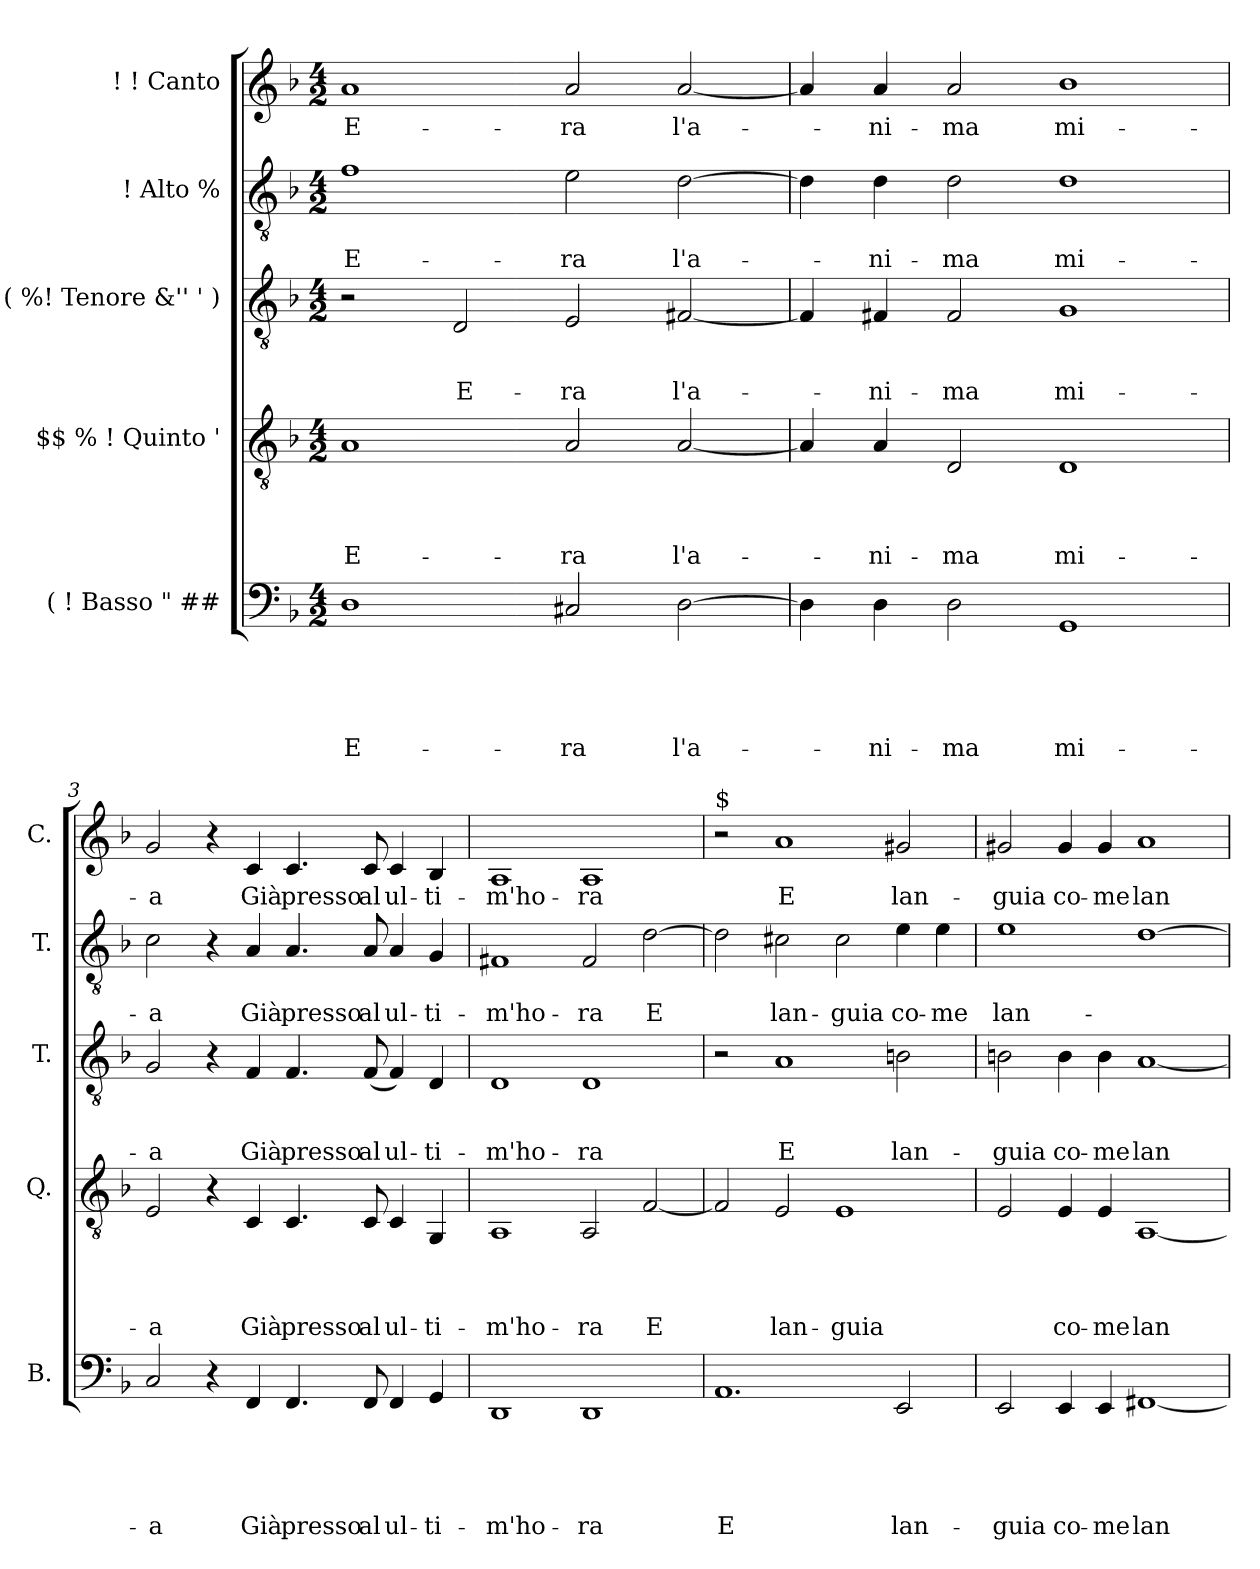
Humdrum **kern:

**kern	**text	**text	**text	**text	**text	**kern	**text	**text	**text	**text	**kern	**text	**text	**text	**kern	**text	**text	**kern	**text
*part5	*part5	*part5	*part5	*part5	*part5	*part4	*part4	*part4	*part4	*part4	*part3	*part3	*part3	*part3	*part2	*part2	*part2	*part1	*part1
*staff5	*staff5	*staff5	*staff5	*staff5	*staff5	*staff4	*staff4	*staff4	*staff4	*staff4	*staff3	*staff3	*staff3	*staff3	*staff2	*staff2	*staff2	*staff1	*staff1
*I"( ! Basso " ##	*	*	*	*	*	*I"$$ % ! Quinto '	*	*	*	*	*I"! ( %! Tenore &'' ' )	*	*	*	*I"! Alto %	*	*	*I"! ! Canto	*
*I'B.	*	*	*	*	*	*I'Q.	*	*	*	*	*I'T.	*	*	*	*I'T.	*	*	*I'C.	*
*clefF4	*	*	*	*	*	*clefGv2	*	*	*	*	*clefGv2	*	*	*	*clefGv2	*	*	*clefG2	*
*k[b-]	*	*	*	*	*	*k[b-]	*	*	*	*	*k[b-]	*	*	*	*k[b-]	*	*	*k[b-]	*
*F:	*	*	*	*	*	*F:	*	*	*	*	*F:	*	*	*	*F:	*	*	*F:	*
*M4/2	*	*	*	*	*	*M4/2	*	*	*	*	*M4/2	*	*	*	*M4/2	*	*	*M4/2	*
=1	=1	=1	=1	=1	=1	=1	=1	=1	=1	=1	=1	=1	=1	=1	=1	=1	=1	=1	=1
!	!	!	!	!	!LO:LY:b	!	!	!	!	!LO:LY:b	!	!	!	!	!	!	!LO:LY:b	!	!LO:LY:b
1D	.	.	.	.	E-	1A	.	.	.	E-	2r	.	.	.	1f	.	E-	1a	E-
!	!	!	!	!	!	!	!	!	!	!	!	!	!	!LO:LY:b	!	!	!	!	!
.	.	.	.	.	.	.	.	.	.	.	2D/	.	.	E-	.	.	.	.	.
!	!	!	!	!	!LO:LY:b	!	!	!	!	!LO:LY:b	!	!	!	!LO:LY:b	!	!	!LO:LY:b	!	!LO:LY:b
2C#X/	.	.	.	.	-ra	2A/	.	.	.	-ra	2E/	.	.	-ra	2e\	.	-ra	2a/	-ra
!	!	!	!	!	!LO:LY:b	!	!	!	!	!LO:LY:b	!	!	!	!LO:LY:b	!	!	!LO:LY:b	!	!LO:LY:b
[>2D\	.	.	.	.	l'a-	[<2A/	.	.	.	l'a-	[<2F#X/	.	.	l'a-	[>2d\	.	l'a-	[<2a/	l'a-
=2	=2	=2	=2	=2	=2	=2	=2	=2	=2	=2	=2	=2	=2	=2	=2	=2	=2	=2	=2
4D\]	.	.	.	.	.	4A/]	.	.	.	.	4F#/]	.	.	.	4d\]	.	.	4a/]	.
!	!	!	!	!	!LO:LY:b	!	!	!	!	!LO:LY:b	!	!	!	!LO:LY:b	!	!	!LO:LY:b	!	!LO:LY:b
4D\	.	.	.	.	-ni-	4A/	.	.	.	-ni-	4F#X/	.	.	-ni-	4d\	.	-ni-	4a/	-ni-
!	!	!	!	!	!LO:LY:b:rj	!	!	!	!	!LO:LY:b:rj	!	!	!	!LO:LY:b:rj	!	!	!LO:LY:b:rj	!	!LO:LY:b:rj
2D\	.	.	.	.	-ma	2D/	.	.	.	-ma	2F#/	.	.	-ma	2d\	.	-ma	2a/	-ma
!	!	!	!	!	!LO:LY:b	!	!	!	!	!LO:LY:b	!	!	!	!LO:LY:b	!	!	!LO:LY:b	!	!LO:LY:b
1GG	.	.	.	.	mi-	1D	.	.	.	mi-	1G	.	.	mi-	1d	.	mi-	1b-	mi-
=3	=3	=3	=3	=3	=3	=3	=3	=3	=3	=3	=3	=3	=3	=3	=3	=3	=3	=3	=3
!	!	!	!	!	!LO:LY:b	!	!	!	!	!LO:LY:b	!	!	!	!LO:LY:b	!	!	!LO:LY:b	!	!LO:LY:b
2C/	.	.	.	.	-a	2E/	.	.	.	-a	2G/	.	.	-a	2c\	.	-a	2g/	-a
4r	.	.	.	.	.	4r	.	.	.	.	4r	.	.	.	4r	.	.	4r	.
!	!	!	!	!	!LO:LY:b	!	!	!	!	!LO:LY:b	!	!	!	!LO:LY:b	!	!	!LO:LY:b	!	!LO:LY:b
4FF/	.	.	.	.	Già	4C/	.	.	.	Già	4F/	.	.	Già	4A/	.	Già	4c/	Già
!	!	!	!	!	!LO:LY:b	!	!	!	!	!LO:LY:b	!	!	!	!LO:LY:b	!	!	!LO:LY:b	!	!LO:LY:b
4.FF/	.	.	.	.	pres­so	4.C/	.	.	.	pres­so	4.F/	.	.	pres­so	4.A/	.	pres­so	4.c/	pres­so
!	!	!	!	!	!LO:LY:b	!	!	!	!	!LO:LY:b	!	!	!	!LO:LY:b	!	!	!LO:LY:b	!	!LO:LY:b
8FF/	.	.	.	.	al	8C/	.	.	.	al	(<8F/	.	.	al	8A/	.	al	8c/	al
!	!	!	!	!	!LO:LY:b	!	!	!	!	!LO:LY:b	!	!	!	!LO:LY:b	!	!	!LO:LY:b	!	!LO:LY:b
4FF/	.	.	.	.	ul-	4C/	.	.	.	ul-	4F/)	.	.	ul-	4A/	.	ul-	4c/	ul-
!	!	!	!	!	!LO:LY:b	!	!	!	!	!LO:LY:b	!	!	!	!LO:LY:b	!	!	!LO:LY:b	!	!LO:LY:b
4GG/	.	.	.	.	-ti-	4GG/	.	.	.	-ti-	4D/	.	.	-ti-	4G/	.	-ti-	4B-/	-ti-
=4	=4	=4	=4	=4	=4	=4	=4	=4	=4	=4	=4	=4	=4	=4	=4	=4	=4	=4	=4
!	!	!	!	!	!LO:LY:b	!	!	!	!	!LO:LY:b	!	!	!	!LO:LY:b	!	!	!LO:LY:b	!	!LO:LY:b
1DD	.	.	.	.	-m'ho-	1AA	.	.	.	-m'ho-	1D	.	.	-m'ho-	1F#X	.	-m'ho-	1A	-m'ho-
!	!	!	!	!	!LO:LY:b	!	!	!	!	!LO:LY:b	!	!	!	!LO:LY:b	!	!	!LO:LY:b	!	!LO:LY:b
1DD	.	.	.	.	-ra	2AA/	.	.	.	-ra	1D	.	.	-ra	2F#/	.	-ra	1A	-ra
!	!	!	!	!	!	!	!	!	!	!LO:LY:b	!	!	!	!	!	!	!LO:LY:b	!	!
.	.	.	.	.	.	[<2F/	.	.	.	E	.	.	.	.	[<2d\	.	E	.	.
!!LO:LB:g=z
=5	=5	=5	=5	=5	=5	=5	=5	=5	=5	=5	=5	=5	=5	=5	=5	=5	=5	=5	=5
!	!	!	!	!	!	!	!	!	!	!	!	!	!	!	!	!	!	!LO:TX:a:t=$	!
!	!	!	!	!	!LO:LY:b	!	!	!	!	!	!	!	!	!	!	!	!	!	!
1.AA	.	.	.	.	E	2F/]	.	.	.	.	2r	.	.	.	2d\]	.	.	2r	.
!	!	!	!	!	!	!	!	!	!	!LO:LY:b	!	!	!	!LO:LY:b	!	!	!LO:LY:b	!	!LO:LY:b
.	.	.	.	.	.	2E/	.	.	.	lan-	1A	.	.	E	2c#X\	.	lan-	1a	E
!	!	!	!	!	!	!	!	!	!	!LO:LY:b	!	!	!	!	!	!	!LO:LY:b	!	!
.	.	.	.	.	.	1E	.	.	.	-guia	.	.	.	.	2c#\	.	-guia	.	.
!	!	!	!	!	!LO:LY:b	!	!	!	!	!	!	!	!	!LO:LY:b	!	!	!LO:LY:b	!	!LO:LY:b
2EE/	.	.	.	.	lan-	.	.	.	.	.	2Bn\	.	.	lan-	4e\	.	co-	2g#X/	lan-
!	!	!	!	!	!	!	!	!	!	!	!	!	!	!	!	!	!LO:LY:b	!	!
.	.	.	.	.	.	.	.	.	.	.	.	.	.	.	4e\	.	-me	.	.
=6	=6	=6	=6	=6	=6	=6	=6	=6	=6	=6	=6	=6	=6	=6	=6	=6	=6	=6	=6
!	!	!	!	!	!LO:LY:b	!	!	!	!	!	!	!	!	!LO:LY:b	!	!	!LO:LY:b	!	!LO:LY:b
2EE/	.	.	.	.	-guia	(2E/	.	.	.	.	2Bn\	.	.	-guia	1e	.	lan-	2g#X/	-guia
!	!	!	!	!	!LO:LY:b	!	!	!	!	!LO:LY:b	!	!	!	!LO:LY:b	!	!	!	!	!LO:LY:b
4EE/	.	.	.	.	co-	4E/	.	.	.	co-	4B\	.	.	co-	.	.	.	4g#/	co-
!	!	!	!	!	!LO:LY:b	!	!	!	!	!LO:LY:b	!	!	!	!LO:LY:b	!	!	!	!	!LO:LY:b
4EE/	.	.	.	.	-me	4E/	.	.	.	-me	4B\	.	.	-me	.	.	.	4g#/	-me
!	!	!	!	!	!LO:LY:b	!	!	!	!	!LO:LY:b	!	!	!	!LO:LY:b	!	!	!	!	!LO:LY:b
[<1FF#X	.	.	.	.	lan-	[<1AA	.	.	.	lan-	[<1A	.	.	lan-	[>1d	.	.	1a	lan-
=	=	=	=	=	=	=	=	=	=	=	=	=	=	=	=	=	=	=	=
*-	*-	*-	*-	*-	*-	*-	*-	*-	*-	*-	*-	*-	*-	*-	*-	*-	*-	*-	*-
